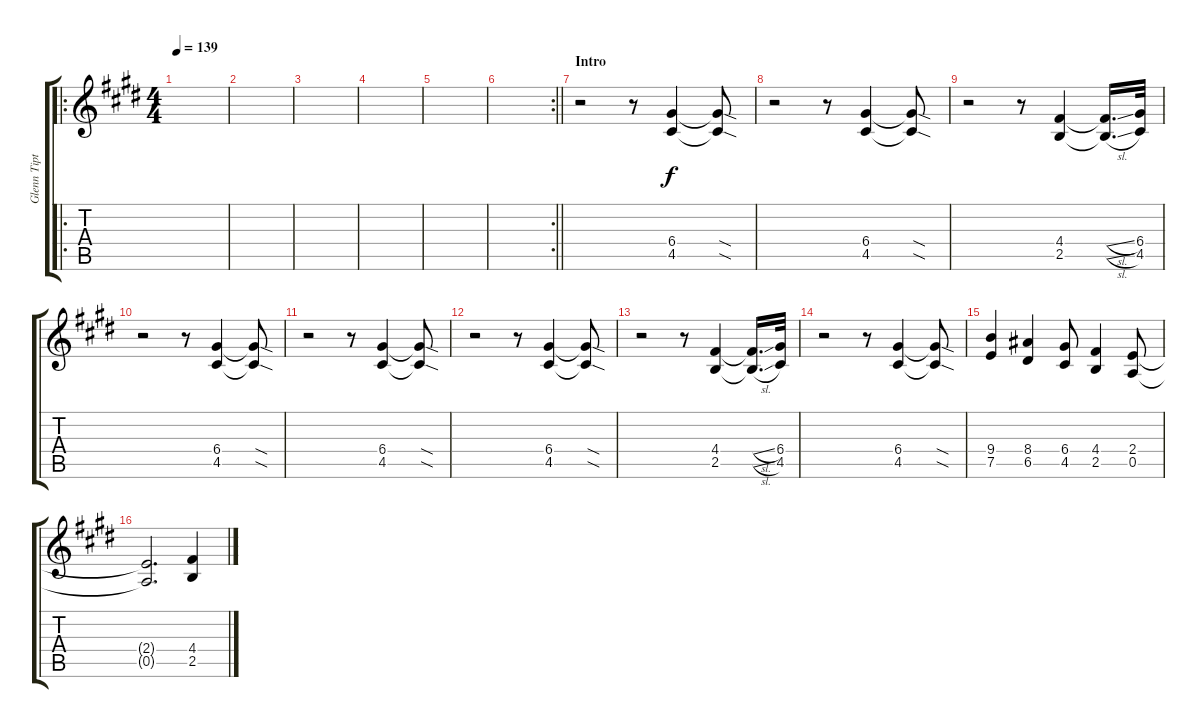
\track ("Glenn Tipton" "Glenn Tipt") {instrument overdrivenguitar}
\staff {score tabs}
\tuning (E4 B3 G3 D3 A2 E2) {hide}
\ro
\ts (4 4)
\tempo 139
\clef g2
\ks c#minor
|
|
|
|
|
\rc 2
\barLineRight lightlight
|
\section ("" "Intro")
r.2 r.8 (6.4 4.5).4 (6.4{sod t} 4.5{sod t}).8 |
r.2 r.8 (6.4 4.5).4 (6.4{sod t} 4.5{sod t}).8 |
r.2 r.8 (4.4 2.5).4 (4.4{sl t} 2.5{sl t}).16{d} (6.4 4.5).32 |
r.2 r.8 (6.4 4.5).4 (6.4{sod t} 4.5{sod t}).8 |
r.2 r.8 (6.4 4.5).4 (6.4{sod t} 4.5{sod t}).8 |
r.2 r.8 (6.4 4.5).4 (6.4{sod t} 4.5{sod t}).8 |
r.2 r.8 (4.4 2.5).4 (4.4{sl t} 2.5{sl t}).16{d} (6.4 4.5).32 |
r.2 r.8 (6.4 4.5).4 (6.4{sod t} 4.5{sod t}).8 |
(9.4 7.5).4 (8.4 6.5).4 (6.4 4.5).8 (4.4 2.5).4 (2.4 0.5).8 |
(2.4{t} 0.5{t}).2{d} (4.4{sl} 2.5{sl}).4
